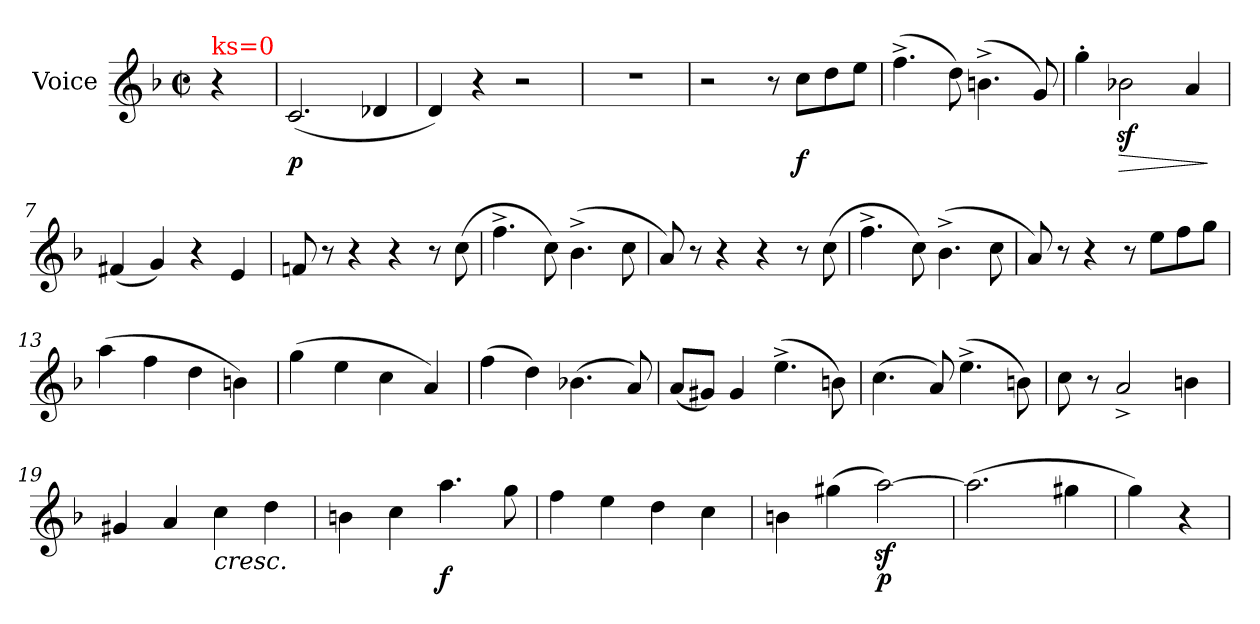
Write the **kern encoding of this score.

**kern	**dynam
*part1	*part1
*staff1	*staff1
*I"Voice	*
*I'V	*
*clefG2	*
*k[b-]	*
*M2/2	*
*met(c|)	*
=	=
!LO:TX:a:color=#FF0000:t=ks=0	!
4r	.
=1	=1
!	!LO:DY:b
(<2.c/	p
4d-Xi/	.
=2	=2
4d/)	.
4r	.
2r	.
=3	=3
1r	.
=4	=4
2r	.
8r	.
!	!LO:DY:b
8cc\L	f
8dd\	.
8ee\J	.
=5	=5
(>4.ff^\	.
8dd\)	.
(>4.bn^\	.
8g/)	.
=6	=6
4gg'\	.
!	!LO:HP:b
2b-Xz<\	>
4a/	.
.	]
=7	=7
(<4f#X/	.
4g/)	.
4r	.
4e/	.
!!LO:LB:g=z
=8	=8
8fn/	.
8r	.
4r	.
4r	.
8r	.
(>8cc\	.
=9	=9
4.ff^\	.
8cc\)	.
(>4.b-^\	.
8cc\	.
=10	=10
8a/)	.
8r	.
4r	.
4r	.
8r	.
(>8cc\	.
=11	=11
4.ff^\	.
8cc\)	.
(>4.b-^\	.
8cc\	.
=12	=12
8a/)	.
8r	.
4r	.
8r	.
8ee\L	.
8ff\	.
8gg\J	.
!!LO:LB:g=z
=13	=13
(>4aa\	.
4ff\	.
4dd\	.
4bn\)	.
=14	=14
(>4gg\	.
4ee\	.
4cc\	.
4a/)	.
=15	=15
(>4ff\	.
4dd\)	.
(>4.b-X\	.
8a/)	.
=16	=16
(<8a/L	.
8g#X/J)	.
4g#/	.
(>4.ee^\	.
8bn\)	.
=17	=17
(>4.cc\	.
8a/)	.
(>4.ee^\	.
8bn\)	.
!!LO:LB:g=z
=18	=18
8cc\	.
8r	.
2a^/	.
4bn\	.
=19	=19
4g#X/	.
4a/	.
!LO:TX:b:i:t=cresc.	!
4cc\	.
4dd\	.
=20	=20
4bn\	.
4cc\	.
!	!LO:DY:b
4.aa\	f
8gg\	.
=21	=21
4ff\	.
4ee\	.
4dd\	.
4cc\	.
=22	=22
4bn\	.
(>4gg#X\	.
!	!LO:DY:b
[2aaz<\)	p
=23	=23
(>2.aa\]	.
4gg#Xi\	.
=24	=24
4gg\)	.
4r	.
=	=
*-	*-
